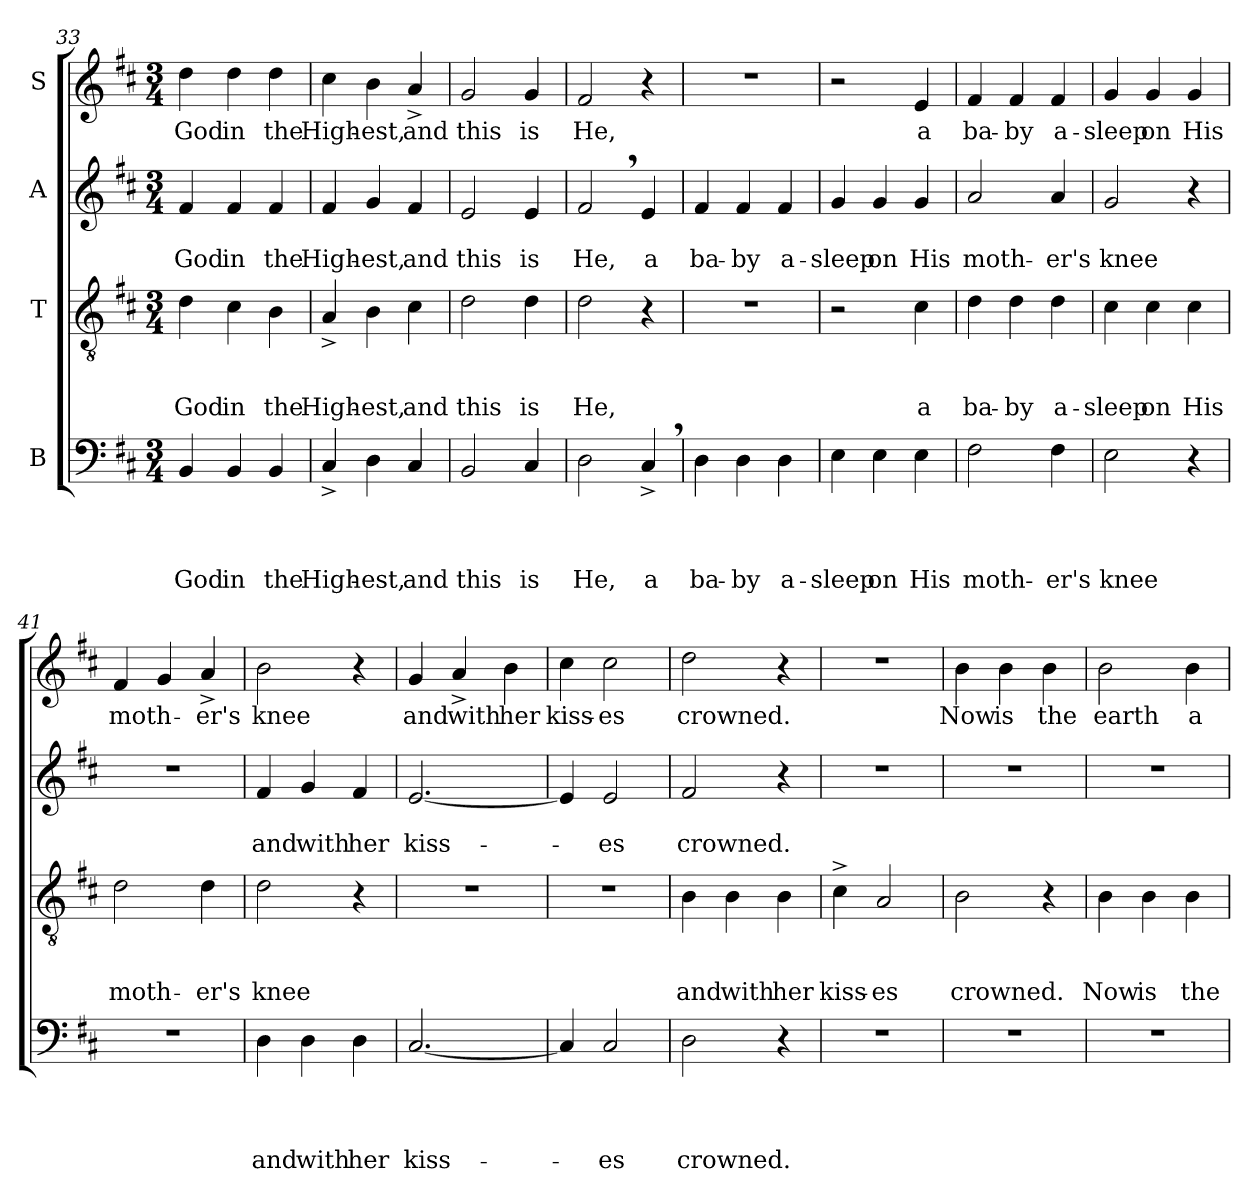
**kern	**text	**text	**text	**text	**kern	**text	**text	**text	**kern	**text	**text	**kern	**text
*part4	*part4	*part4	*part4	*part4	*part3	*part3	*part3	*part3	*part2	*part2	*part2	*part1	*part1
*staff4	*staff4	*staff4	*staff4	*staff4	*staff3	*staff3	*staff3	*staff3	*staff2	*staff2	*staff2	*staff1	*staff1
*I"B	*	*	*	*	*I"T	*	*	*	*I"A	*	*	*I"S	*
*clefF4	*	*	*	*	*clefGv2	*	*	*	*clefG2	*	*	*clefG2	*
*k[f#c#]	*	*	*	*	*k[f#c#]	*	*	*	*k[f#c#]	*	*	*k[f#c#]	*
*D:	*	*	*	*	*D:	*	*	*	*D:	*	*	*D:	*
*M3/4	*	*	*	*	*M3/4	*	*	*	*M3/4	*	*	*M3/4	*
=33	=33	=33	=33	=33	=33	=33	=33	=33	=33	=33	=33	=33	=33
!	!	!	!	!LO:LY:b	!	!	!	!LO:LY:b	!	!	!LO:LY:b	!	!LO:LY:b
4BB/	.	.	.	God	4d\	.	.	God	4f#/	.	God	4dd\	God
!	!	!	!	!LO:LY:b	!	!	!	!LO:LY:b	!	!	!LO:LY:b	!	!LO:LY:b
4BB/	.	.	.	in	4c#\	.	.	in	4f#/	.	in	4dd\	in
!	!	!	!	!LO:LY:b	!	!	!	!LO:LY:b	!	!	!LO:LY:b	!	!LO:LY:b
4BB/	.	.	.	the	4B\	.	.	the	4f#/	.	the	4dd\	the
=34	=34	=34	=34	=34	=34	=34	=34	=34	=34	=34	=34	=34	=34
!	!	!	!	!LO:LY:b	!	!	!	!LO:LY:b	!	!	!LO:LY:b	!	!LO:LY:b
4C#^</	.	.	.	High-	4A^</	.	.	High-	4f#/	.	High-	4cc#\	High-
!	!	!	!	!LO:LY:b	!	!	!	!LO:LY:b	!	!	!LO:LY:b	!	!LO:LY:b
4D\	.	.	.	-est,	4B\	.	.	-est,	4g/	.	-est,	4b\	-est,
!	!	!	!	!LO:LY:b	!	!	!	!LO:LY:b	!	!	!LO:LY:b	!	!LO:LY:b
4C#/	.	.	.	and	4c#\	.	.	and	4f#/	.	and	4a^</	and
=35	=35	=35	=35	=35	=35	=35	=35	=35	=35	=35	=35	=35	=35
!	!	!	!	!LO:LY:b	!	!	!	!LO:LY:b	!	!	!LO:LY:b	!	!LO:LY:b
2BB/	.	.	.	this	2d\	.	.	this	2e/	.	this	2g/	this
!	!	!	!	!LO:LY:b	!	!	!	!LO:LY:b	!	!	!LO:LY:b	!	!LO:LY:b
4C#/	.	.	.	is	4d\	.	.	is	4e/	.	is	4g/	is
!!LO:LB:g=z
=36	=36	=36	=36	=36	=36	=36	=36	=36	=36	=36	=36	=36	=36
!	!	!	!	!LO:LY:b	!	!	!	!LO:LY:b	!	!	!LO:LY:b	!	!LO:LY:b
2D\	.	.	.	He,	2d\	.	.	He,	2f#,>/	.	He,	2f#/	He,
!	!	!	!	!LO:LY:b	!	!	!	!	!	!	!LO:LY:b	!	!
4C#,>^</	.	.	.	a	4r	.	.	.	4e/	.	a	4r	.
=37	=37	=37	=37	=37	=37	=37	=37	=37	=37	=37	=37	=37	=37
!	!	!	!	!LO:LY:b	!LO:N:vis=1	!	!	!	!	!	!LO:LY:b	!LO:N:vis=1	!
4D\	.	.	.	ba-	2.r	.	.	.	4f#/	.	ba-	2.r	.
!	!	!	!	!LO:LY:b	!	!	!	!	!	!	!LO:LY:b	!	!
4D\	.	.	.	-by	.	.	.	.	4f#/	.	-by	.	.
!	!	!	!	!LO:LY:b	!	!	!	!	!	!	!LO:LY:b	!	!
4D\	.	.	.	a-	.	.	.	.	4f#/	.	a-	.	.
=38	=38	=38	=38	=38	=38	=38	=38	=38	=38	=38	=38	=38	=38
!	!	!	!	!LO:LY:b	!	!	!	!	!	!	!LO:LY:b	!	!
4E\	.	.	.	-sleep	2r	.	.	.	4g/	.	-sleep	2r	.
!	!	!	!	!LO:LY:b	!	!	!	!	!	!	!LO:LY:b	!	!
4E\	.	.	.	on	.	.	.	.	4g/	.	on	.	.
!	!	!	!	!LO:LY:b	!	!	!	!LO:LY:b	!	!	!LO:LY:b	!	!LO:LY:b
4E\	.	.	.	His	4c#\	.	.	a	4g/	.	His	4e/	a
=39	=39	=39	=39	=39	=39	=39	=39	=39	=39	=39	=39	=39	=39
!	!	!	!	!LO:LY:b	!	!	!	!LO:LY:b	!	!	!LO:LY:b	!	!LO:LY:b
2F#\	.	.	.	moth-	4d\	.	.	ba-	2a/	.	moth-	4f#/	ba-
!	!	!	!	!	!	!	!	!LO:LY:b	!	!	!	!	!LO:LY:b
.	.	.	.	.	4d\	.	.	-by	.	.	.	4f#/	-by
!	!	!	!	!LO:LY:b	!	!	!	!LO:LY:b	!	!	!LO:LY:b	!	!LO:LY:b
4F#\	.	.	.	-er's	4d\	.	.	a-	4a/	.	-er's	4f#/	a-
=40	=40	=40	=40	=40	=40	=40	=40	=40	=40	=40	=40	=40	=40
!	!	!	!	!LO:LY:b	!	!	!	!LO:LY:b	!	!	!LO:LY:b	!	!LO:LY:b
2E\	.	.	.	knee	4c#\	.	.	-sleep	2g/	.	knee	4g/	-sleep
!	!	!	!	!	!	!	!	!LO:LY:b	!	!	!	!	!LO:LY:b
.	.	.	.	.	4c#\	.	.	on	.	.	.	4g/	on
!	!	!	!	!	!	!	!	!LO:LY:b	!	!	!	!	!LO:LY:b
4r	.	.	.	.	4c#\	.	.	His	4r	.	.	4g/	His
=41	=41	=41	=41	=41	=41	=41	=41	=41	=41	=41	=41	=41	=41
!LO:N:vis=1	!	!	!	!	!	!	!	!LO:LY:b	!LO:N:vis=1	!	!	!	!LO:LY:b
2.r	.	.	.	.	2d\	.	.	moth-	2.r	.	.	4f#/	moth-
.	.	.	.	.	.	.	.	.	.	.	.	4g/	.
!	!	!	!	!	!	!	!	!LO:LY:b	!	!	!	!	!LO:LY:b
.	.	.	.	.	4d\	.	.	-er's	.	.	.	4a^</	-er's
=42	=42	=42	=42	=42	=42	=42	=42	=42	=42	=42	=42	=42	=42
!	!	!	!	!LO:LY:b	!	!	!	!LO:LY:b	!	!	!LO:LY:b	!	!LO:LY:b
4D\	.	.	.	and	2d\	.	.	knee	4f#/	.	and	2b\	knee
!	!	!	!	!LO:LY:b	!	!	!	!	!	!	!LO:LY:b	!	!
4D\	.	.	.	with	.	.	.	.	4g/	.	with	.	.
!	!	!	!	!LO:LY:b	!	!	!	!	!	!	!LO:LY:b	!	!
4D\	.	.	.	her	4r	.	.	.	4f#/	.	her	4r	.
=43	=43	=43	=43	=43	=43	=43	=43	=43	=43	=43	=43	=43	=43
!	!	!	!	!LO:LY:b	!LO:N:vis=1	!	!	!	!	!	!LO:LY:b	!	!LO:LY:b
[<2.C#/	.	.	.	kiss-	2.r	.	.	.	[<2.e/	.	kiss-	4g/	and
!	!	!	!	!	!	!	!	!	!	!	!	!	!LO:LY:b
.	.	.	.	.	.	.	.	.	.	.	.	4a^</	with
!	!	!	!	!	!	!	!	!	!	!	!	!	!LO:LY:b
.	.	.	.	.	.	.	.	.	.	.	.	4b\	her
=44	=44	=44	=44	=44	=44	=44	=44	=44	=44	=44	=44	=44	=44
!	!	!	!	!	!LO:N:vis=1	!	!	!	!	!	!	!	!LO:LY:b
4C#/]	.	.	.	.	2.r	.	.	.	4e/]	.	.	4cc#\	kiss-
!	!	!	!	!LO:LY:b	!	!	!	!	!	!	!LO:LY:b	!	!LO:LY:b
2C#/	.	.	.	-es	.	.	.	.	2e/	.	-es	2cc#\	-es
=45	=45	=45	=45	=45	=45	=45	=45	=45	=45	=45	=45	=45	=45
!	!	!	!	!LO:LY:b	!	!	!	!LO:LY:b	!	!	!LO:LY:b	!	!LO:LY:b
2D\	.	.	.	crowned.	4B\	.	.	and	2f#/	.	crowned.	2dd\	crowned.
!	!	!	!	!	!	!	!	!LO:LY:b	!	!	!	!	!
.	.	.	.	.	4B\	.	.	with	.	.	.	.	.
!	!	!	!	!	!	!	!	!LO:LY:b	!	!	!	!	!
4r	.	.	.	.	4B\	.	.	her	4r	.	.	4r	.
=46	=46	=46	=46	=46	=46	=46	=46	=46	=46	=46	=46	=46	=46
!LO:N:vis=1	!	!	!	!	!	!	!	!LO:LY:b	!LO:N:vis=1	!	!	!LO:N:vis=1	!
2.r	.	.	.	.	4c#^>\	.	.	kiss-	2.r	.	.	2.r	.
!	!	!	!	!	!	!	!	!LO:LY:b	!	!	!	!	!
.	.	.	.	.	2A/	.	.	-es	.	.	.	.	.
!!LO:LB:g=z
=47	=47	=47	=47	=47	=47	=47	=47	=47	=47	=47	=47	=47	=47
!LO:N:vis=1	!	!	!	!	!	!	!	!LO:LY:b	!LO:N:vis=1	!	!	!	!LO:LY:b
2.r	.	.	.	.	2B\	.	.	crowned.	2.r	.	.	4b\	Now
!	!	!	!	!	!	!	!	!	!	!	!	!	!LO:LY:b
.	.	.	.	.	.	.	.	.	.	.	.	4b\	is
!	!	!	!	!	!	!	!	!	!	!	!	!	!LO:LY:b
.	.	.	.	.	4r	.	.	.	.	.	.	4b\	the
=48	=48	=48	=48	=48	=48	=48	=48	=48	=48	=48	=48	=48	=48
!LO:N:vis=1	!	!	!	!	!	!	!	!LO:LY:b	!LO:N:vis=1	!	!	!	!LO:LY:b
2.r	.	.	.	.	4B\	.	.	Now	2.r	.	.	2b\	earth
!	!	!	!	!	!	!	!	!LO:LY:b	!	!	!	!	!
.	.	.	.	.	4B\	.	.	is	.	.	.	.	.
!	!	!	!	!	!	!	!	!LO:LY:b	!	!	!	!	!LO:LY:b:rj
.	.	.	.	.	4B\	.	.	the	.	.	.	4b\	a
=	=	=	=	=	=	=	=	=	=	=	=	=	=
*-	*-	*-	*-	*-	*-	*-	*-	*-	*-	*-	*-	*-	*-
